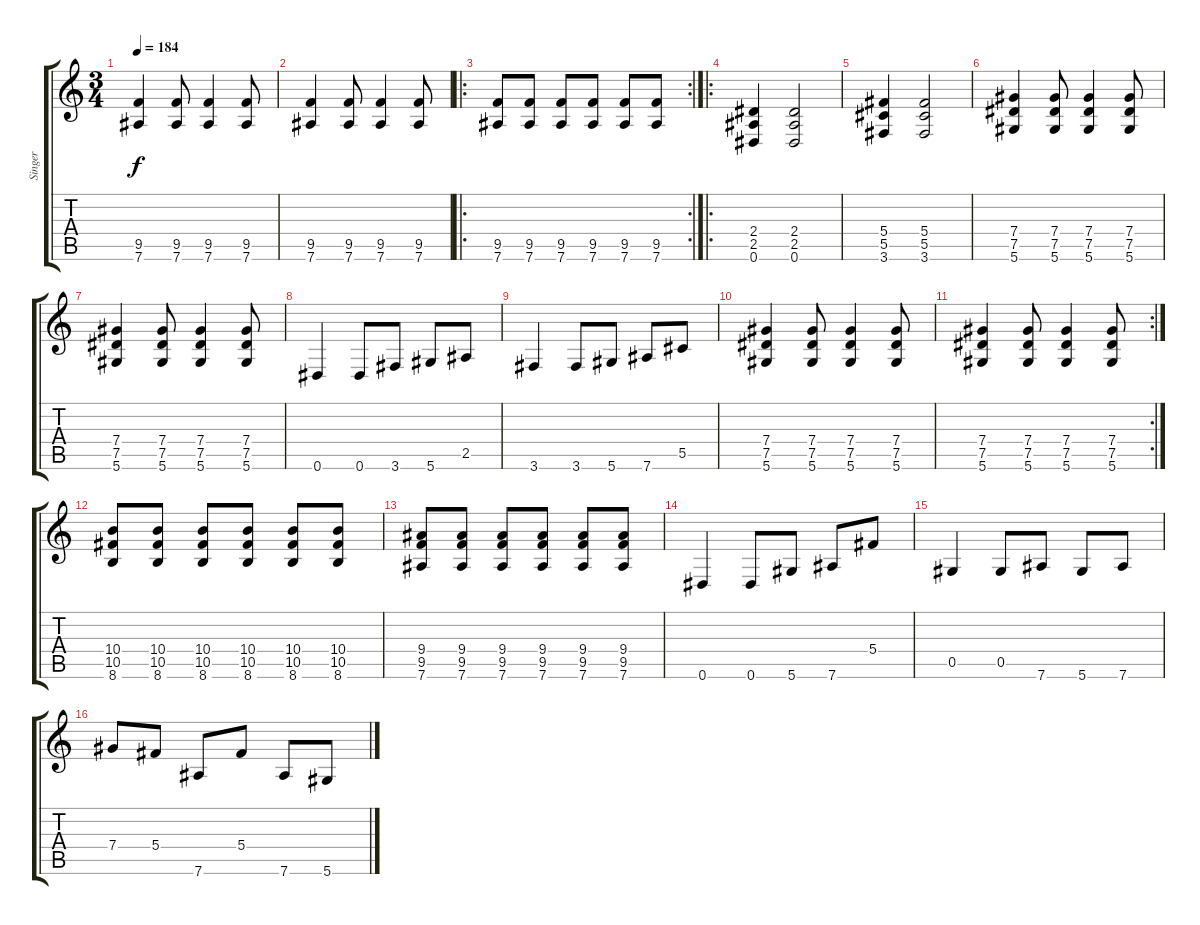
\track ("Singer" "Singer") {instrument distortionguitar}
\staff {score tabs}
\tuning (Eb4 Bb3 Gb3 Db3 Ab2 Eb2) {hide}
\ts (3 4)
\tempo 184
\clef g2
\ks c
(9.5 7.6).4{dy f} (9.5 7.6).8 (9.5 7.6).4 (9.5 7.6).8 |
(9.5 7.6).4 (9.5 7.6).8 (9.5 7.6).4 (9.5 7.6).8 |
\ro
\rc 2
(9.5 7.6).8 (9.5 7.6).8 (9.5 7.6).8 (9.5 7.6).8 (9.5 7.6).8 (9.5 7.6).8 |
\ro
(2.4 2.5 0.6).4 (2.4 2.5 0.6).2 |
(5.4 5.5 3.6).4 (5.4 5.5 3.6).2 |
(7.4 7.5 5.6).4 (7.4 7.5 5.6).8 (7.4 7.5 5.6).4 (7.4 7.5 5.6).8 |
(7.4 7.5 5.6).4 (7.4 7.5 5.6).8 (7.4 7.5 5.6).4 (7.4 7.5 5.6).8 |
0.6.4 0.6.8 3.6.8 5.6.8 2.5.8 |
3.6.4 3.6.8 5.6.8 7.6.8 5.5.8 |
(7.4 7.5 5.6).4 (7.4 7.5 5.6).8 (7.4 7.5 5.6).4 (7.4 7.5 5.6).8 |
\rc 2
(7.4 7.5 5.6).4 (7.4 7.5 5.6).8 (7.4 7.5 5.6).4 (7.4 7.5 5.6).8 |
(10.4 10.5 8.6).8 (10.4 10.5 8.6).8 (10.4 10.5 8.6).8 (10.4 10.5 8.6).8 (10.4 10.5 8.6).8 (10.4 10.5 8.6).8 |
(9.4 9.5 7.6).8 (9.4 9.5 7.6).8 (9.4 9.5 7.6).8 (9.4 9.5 7.6).8 (9.4 9.5 7.6).8 (9.4 9.5 7.6).8 |
0.6.4 0.6.8 5.6.8 7.6.8 5.4.8 |
0.5.4 0.5.8 7.6.8 5.6.8 7.6.8 |
7.4.8 5.4.8 7.6.8 5.4.8 7.6.8 5.6.8
